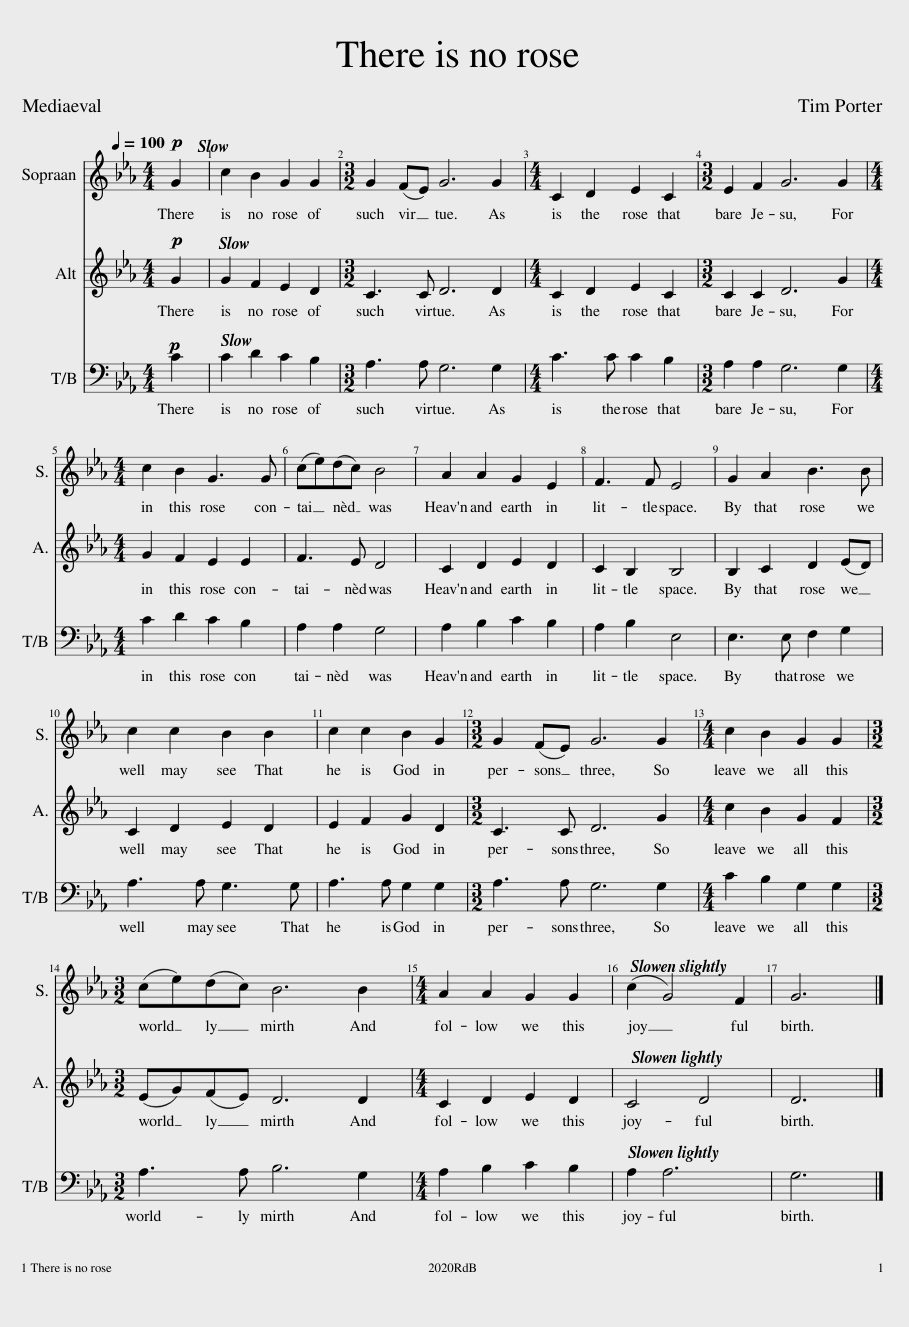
X:1
%%score 1 2 3
L:1/8
Q:1/4=100
M:4/4
I:linebreak $
K:Eb
V:1 treble
V:2 treble
V:3 bass
V:1
!p! G2 | c2 B2 G2 G2 |[M:3/2] G2 (FE) G6 G2 |[M:4/4] C2 D2 E2 C2 |[M:3/2] E2 F2 G6 G2 |$ %5
[M:4/4] c2 B2 G3 G | (ce)(dc) B4 | A2 A2 G2 E2 | F3 F E4 | G2 A2 B3 B |$ %10
 c2 c2 B2 B2 | c2 c2 B2 G2 |[M:3/2] G2 (FE) G6 G2 |[M:4/4] c2 B2 G2 G2 |$[M:3/2] (ce)(dc) B6 B2 | %15
[M:4/4] A2 A2 G2 G2 | (c2 G4) F2 | G6 |] %18
V:2
!p! G2 | G2 F2 E2 D2 |[M:3/2] C3 C D6 D2 |[M:4/4] C2 D2 E2 C2 |[M:3/2] C2 C2 D6 G2 |$ %5
[M:4/4] G2 F2 E2 E2 | F3 E D4 | C2 D2 E2 D2 | C2 B,2 B,4 | B,2 C2 D2 (ED) |$ %10
 C2 D2 E2 D2 | E2 F2 G2 D2 |[M:3/2] C3 C D6 G2 |[M:4/4] c2 B2 G2 F2 |$[M:3/2] (EG)(FE) D6 D2 | %15
[M:4/4] C2 D2 E2 D2 | C4 D4 | D6 |] %18
V:3
!p! C2 | C2 D2 C2 B,2 |[M:3/2] A,3 A, G,6 G,2 |[M:4/4] C3 C C2 B,2 |[M:3/2] A,2 A,2 G,6 G,2 |$ %5
[M:4/4] C2 D2 C2 B,2 | A,2 A,2 G,4 | A,2 B,2 C2 B,2 | A,2 B,2 E,4 | E,3 E, F,2 G,2 |$ %10
 A,3 A, G,3 G, | A,3 A, G,2 G,2 |[M:3/2] A,3 A, G,6 G,2 |[M:4/4] C2 B,2 G,2 G,2 |$[M:3/2] A,3 A, B,6 G,2 | %15
[M:4/4] A,2 B,2 C2 B,2 | A,2 A,6 | G,6 |] %18
